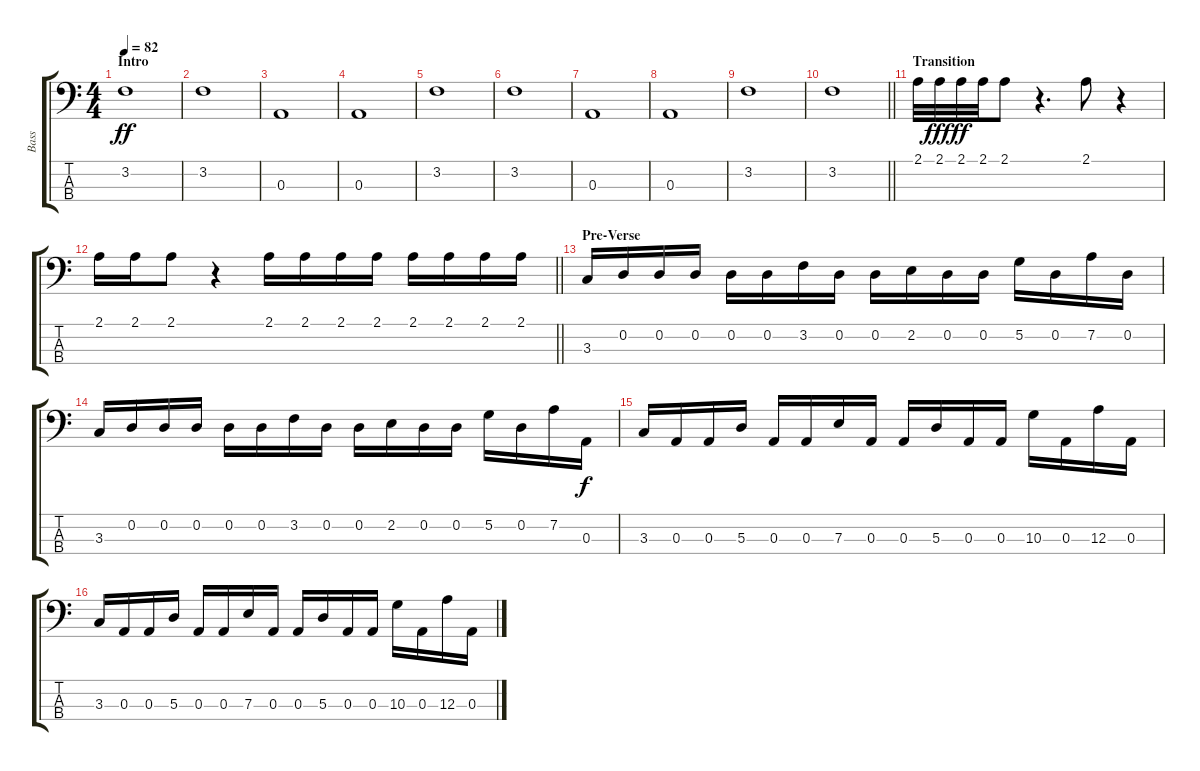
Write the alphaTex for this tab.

\track ("Bass" "Bass") {instrument electricbassfinger}
\staff {score tabs}
\tuning (G2 D2 A1 E1) {hide}
\ts (4 4)
\section ("" "Intro")
\tempo 82
\clef f4
\ks c
3.2.1{dy ff instrument electricbassfinger} |
3.2.1 |
0.3.1 |
0.3.1 |
3.2.1 |
3.2.1 |
0.3.1 |
0.3.1 |
3.2.1 |
\barLineRight lightlight
3.2.1 |
\section ("" "Transition")
2.1.32 2.1.32{dy fff} 2.1.32{dy ff} 2.1.32 2.1.8 r.4{d} 2.1.8 r.4 |
\barLineRight lightlight
2.1.16 2.1.16 2.1.8 r.4 2.1.16 2.1.16 2.1.16 2.1.16 2.1.16 2.1.16 2.1.16 2.1.16 |
\section ("" "Pre-Verse")
3.3.16 0.2.16 0.2.16 0.2.16 0.2.16 0.2.16 3.2.16 0.2.16 0.2.16 2.2.16 0.2.16 0.2.16 5.2.16 0.2.16 7.2.16 0.2.16 |
3.3.16 0.2.16 0.2.16 0.2.16 0.2.16 0.2.16 3.2.16 0.2.16 0.2.16 2.2.16 0.2.16 0.2.16 5.2.16 0.2.16 7.2.16 0.3.16{dy f} |
3.3.16 0.3.16 0.3.16 5.3.16 0.3.16 0.3.16 7.3.16 0.3.16 0.3.16 5.3.16 0.3.16 0.3.16 10.3.16 0.3.16 12.3.16 0.3.16 |
3.3.16 0.3.16 0.3.16 5.3.16 0.3.16 0.3.16 7.3.16 0.3.16 0.3.16 5.3.16 0.3.16 0.3.16 10.3.16 0.3.16 12.3.16 0.3.16
